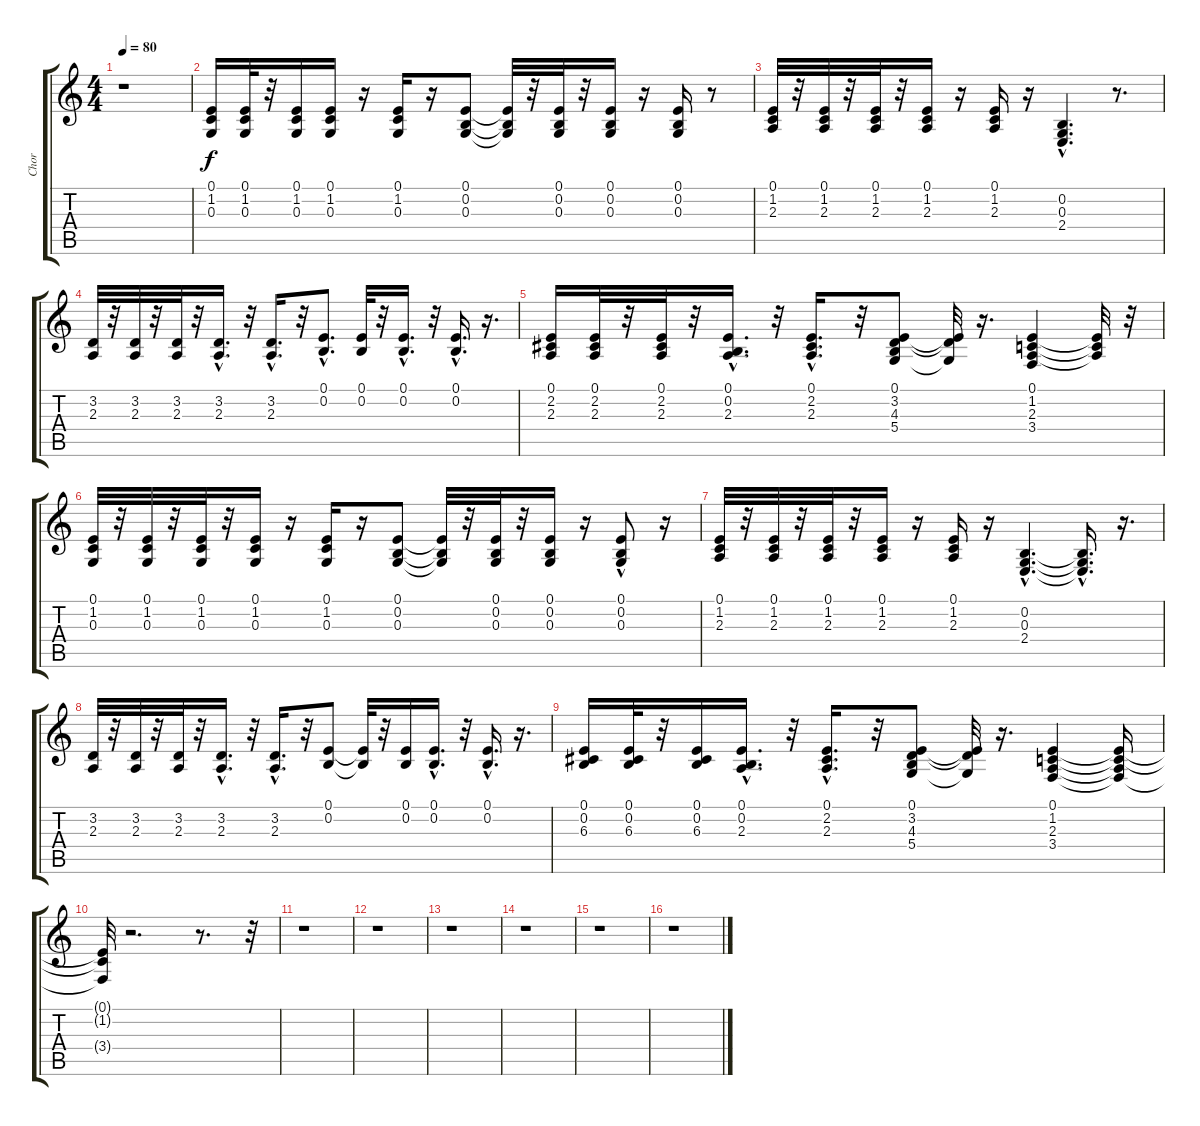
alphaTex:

\track ("Chor" "Chor") {instrument voiceoohs}
\staff {score tabs}
\tuning (E4 B3 G3 D3 A2 E2) {hide}
\ts (4 4)
\tempo 80
\clef g2
\ks c
r.1{dy f instrument voiceoohs} |
(0.1 1.2 0.3).16 (0.1 1.2 0.3).32 r.32 (0.1 1.2 0.3).16 (0.1 1.2 0.3).16 r.16 (0.1 1.2 0.3).16 r.16 (0.1 0.2 0.3).8 (0.1{t} 0.2{t} 0.3{t}).32 r.32 (0.1 0.2 0.3).32 r.32 (0.1 0.2 0.3).16 r.16 (0.1 0.2 0.3).16 r.8 |
(0.1 1.2 2.3).32 r.32 (0.1 1.2 2.3).32 r.32 (0.1 1.2 2.3).32 r.32 (0.1 1.2 2.3).16 r.16 (0.1 1.2 2.3).16 r.16 (0.2{hac} 0.3 2.4).4{d} r.8{d} |
(3.2 2.3).32 r.32 (3.2 2.3).32 r.32 (3.2 2.3).32 r.32 (3.2{hac} 2.3{hac}).16{d} r.32 (3.2{hac} 2.3).16{d} r.32 (0.1{hac} 0.2).8{d} (0.1 0.2).32 r.32 (0.1{hac} 0.2{hac}).16{d} r.32 (0.1{hac} 0.2).16{d} r.16{d} |
(0.1 2.2 2.3).16 (0.1 2.2 2.3).32 r.32 (0.1 2.2 2.3).32 r.32 (0.1{hac} 0.2{hac} 2.3).16{d} r.32 (0.1{hac} 2.2{hac} 2.3{hac}).16{d} r.32 (0.1 3.2 4.3 5.4).8 (0.1{t} 3.2{t} 5.4{t}).32 r.16{d} (0.1 1.2 2.3 3.4).4 (0.1{t} 1.2{t} 2.3{t}).32 r.32 |
(0.1 1.2 0.3).32 r.32 (0.1 1.2 0.3).32 r.32 (0.1 1.2 0.3).32 r.32 (0.1 1.2 0.3).16 r.16 (0.1 1.2 0.3).16 r.16 (0.1 0.2 0.3).8 (0.1{t} 0.2{t} 0.3{t}).32 r.32 (0.1 0.2 0.3).32 r.32 (0.1 0.2 0.3).16 r.16 (0.1 0.2 0.3{hac}).8 r.16 |
(0.1 1.2 2.3).32 r.32 (0.1 1.2 2.3).32 r.32 (0.1 1.2 2.3).32 r.32 (0.1 1.2 2.3).16 r.16 (0.1 1.2 2.3).16 r.16 (0.2{hac} 0.3{hac} 2.4{hac}).4{d} (0.2{hac t} 0.3{t} 2.4{t}).16{d} r.16{d} |
(3.2 2.3).32 r.32 (3.2 2.3).32 r.32 (3.2 2.3).32 r.32 (3.2{hac} 2.3).16{d} r.32 (3.2{hac} 2.3).16{d} r.32 (0.1 0.2).8 (0.1{t} 0.2{t}).32 r.32 (0.1 0.2).16 (0.1{hac} 0.2{hac}).16{d} r.32 (0.1{hac} 0.2{hac}).16{d} r.16{d} |
(0.1 0.2 6.3).16 (0.1 0.2 6.3).32 r.32 (0.1 0.2 6.3).16 (0.1{hac} 0.2 2.3).16{d} r.32 (0.1 2.2{hac} 2.3{hac}).16{d} r.32 (0.1 3.2 4.3 5.4).8 (0.1{t} 3.2{t} 5.4{t}).32 r.16{d} (0.1 1.2 2.3 3.4).4 (0.1{t} 1.2{t} 2.3{t} 3.4{t}).16 |
(0.1{t} 1.2{t} 3.4{t}).32 r.2{d} r.8{d} r.32 |
r.1 |
r.1 |
r.1 |
r.1 |
r.1 |
r.1
